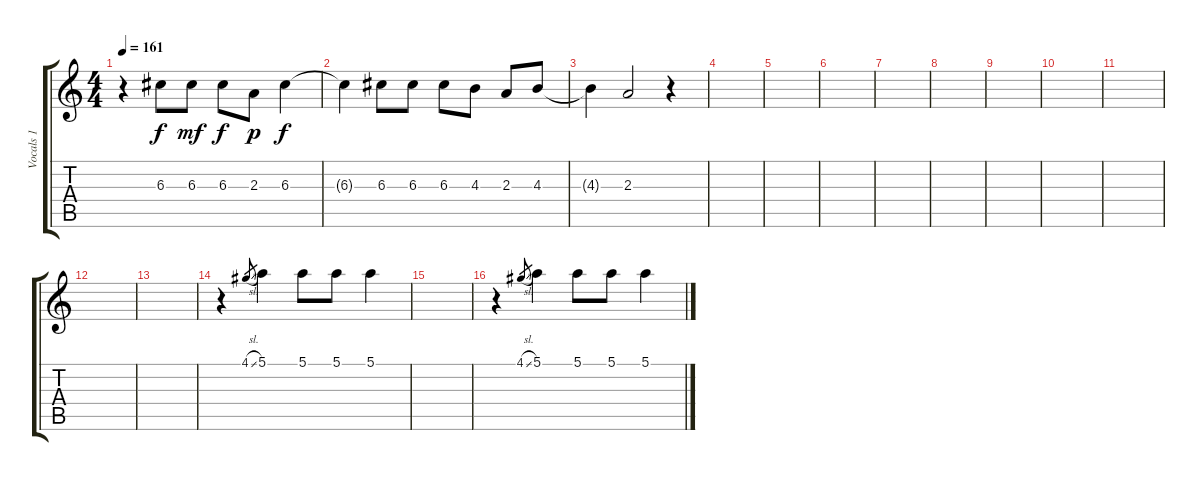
\track ("Vocals 1" "Vocals 1") {instrument lead2sawtooth}
\staff {score tabs}
\tuning (E5 B4 G4 D4 A3 E3) {hide}
\ts (4 4)
\tempo 161
\clef g2
\ks c
r.4{dy f} 6.3.8 6.3.8{dy mf} 6.3.8{dy f} 2.3.8{dy p} 6.3.4{dy f} |
6.3{t}.4 6.3.8 6.3.8 6.3.8 4.3.8 2.3.8 4.3.8 |
4.3{t}.4 2.3.2 r.4 |
|
|
|
|
|
|
|
|
|
|
r.4 4.1{sl}.8{gr} 5.1.4 5.1.8 5.1.8 5.1.4 |
|
r.4 4.1{sl}.8{gr} 5.1.4 5.1.8 5.1.8 5.1.4
